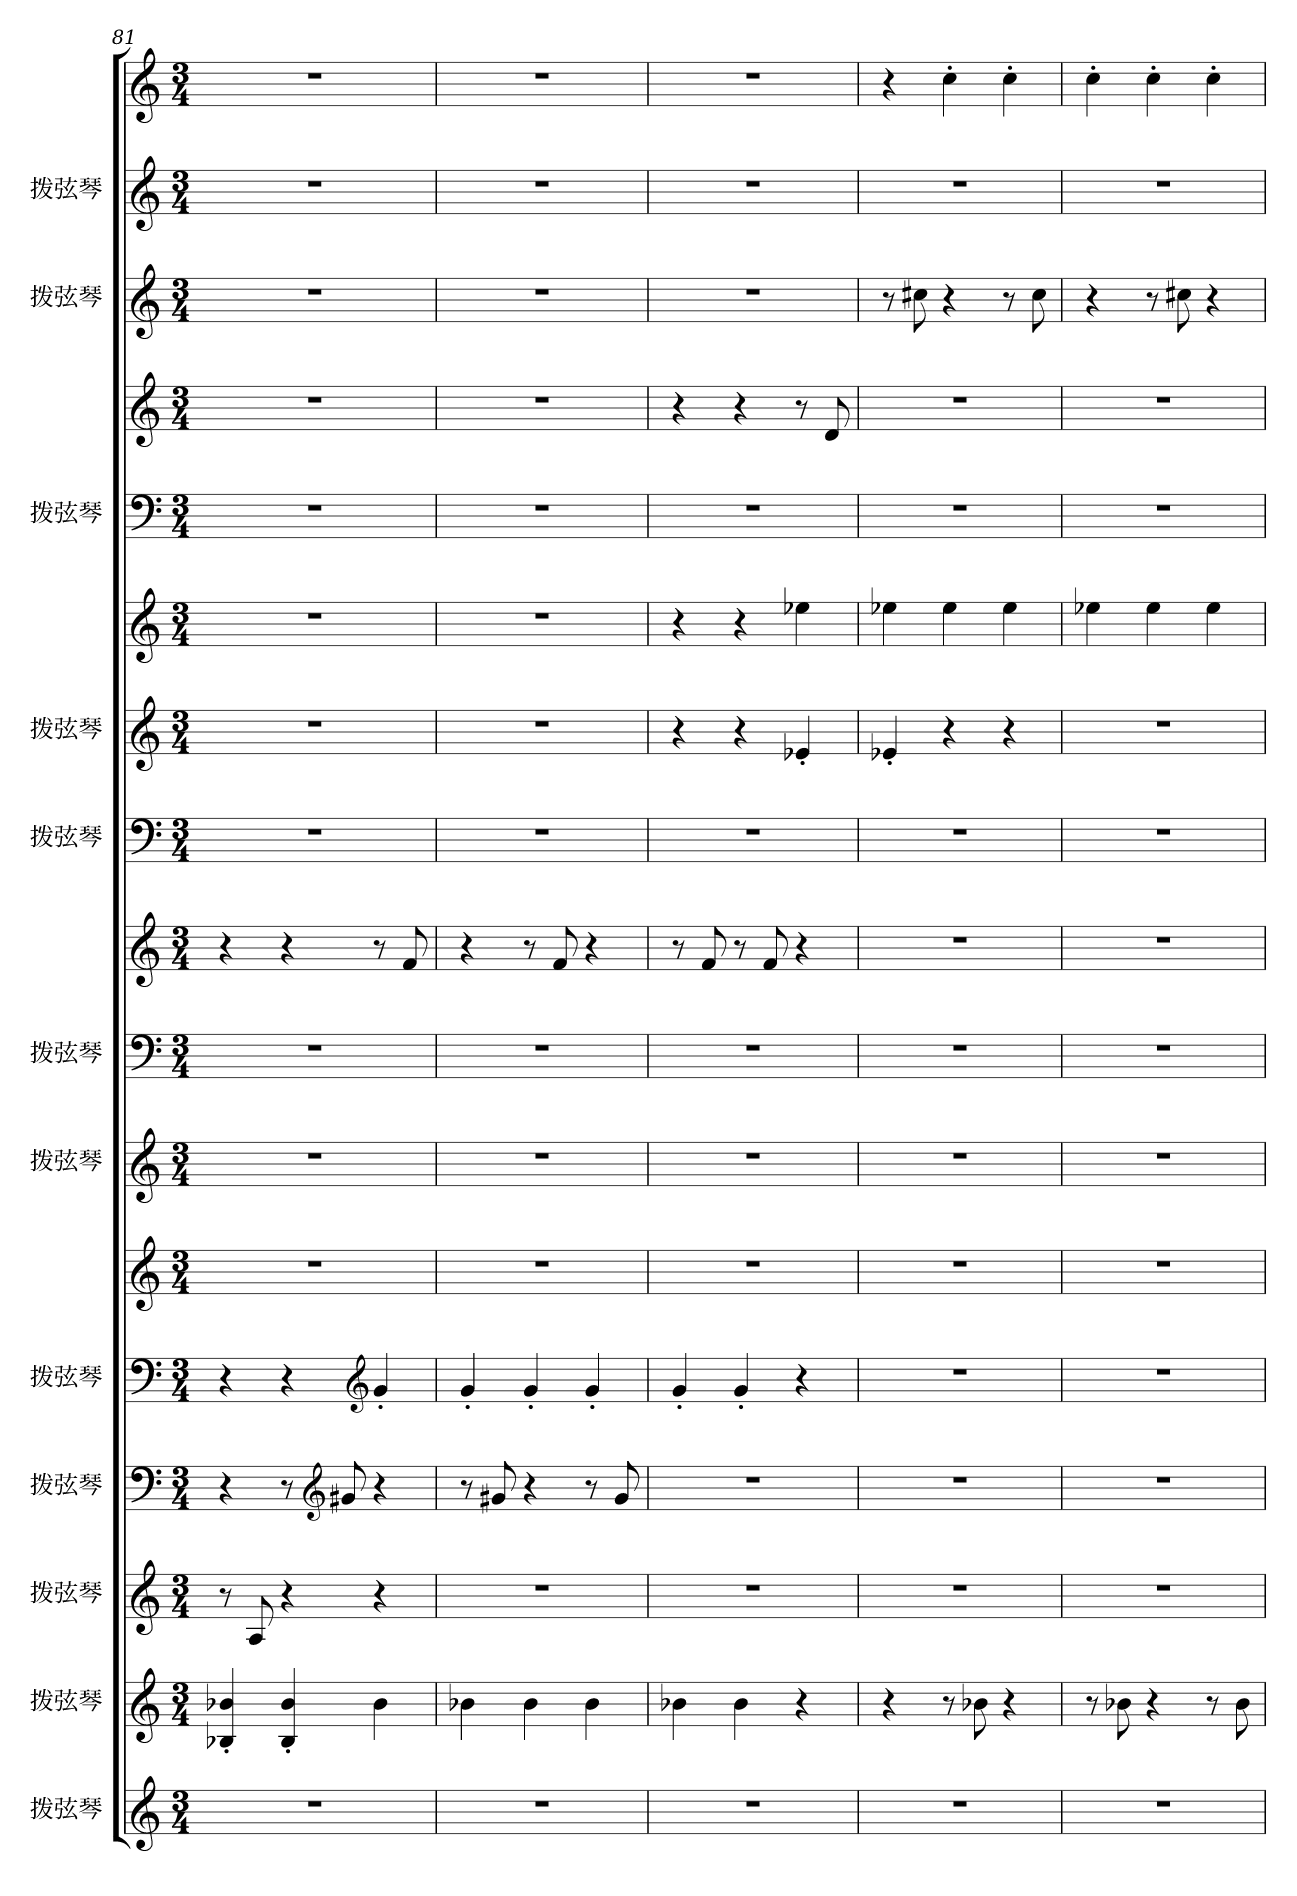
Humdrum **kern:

**kern	**kern	**kern	**kern	**kern	**kern	**kern	**kern	**kern	**kern	**kern	**kern	**kern	**kern	**kern	**kern	**kern
*part12	*part11	*part10	*part9	*part8	*part8	*part7	*part6	*part6	*part5	*part4	*part4	*part3	*part3	*part2	*part1	*part1
*staff17	*staff16	*staff15	*staff14	*staff13	*staff12	*staff11	*staff10	*staff9	*staff8	*staff7	*staff6	*staff5	*staff4	*staff3	*staff2	*staff1
*I"拨弦琴	*I"拨弦琴	*I"拨弦琴	*I"拨弦琴	*I"拨弦琴	*	*I"拨弦琴	*I"拨弦琴	*	*I"拨弦琴	*I"拨弦琴	*	*I"拨弦琴	*	*I"拨弦琴	*I"拨弦琴	*
*clefG2	*clefG2	*clefG2	*clefF4	*clefF4	*clefG2	*clefG2	*clefF4	*clefG2	*clefF4	*clefG2	*clefG2	*clefF4	*clefG2	*clefG2	*clefG2	*clefG2
*k[]	*k[]	*k[]	*k[]	*k[]	*k[]	*k[]	*k[]	*k[]	*k[]	*k[]	*k[]	*k[]	*k[]	*k[]	*k[]	*k[]
*M3/4	*M3/4	*M3/4	*M3/4	*M3/4	*M3/4	*M3/4	*M3/4	*M3/4	*M3/4	*M3/4	*M3/4	*M3/4	*M3/4	*M3/4	*M3/4	*M3/4
=81	=81	=81	=81	=81	=81	=81	=81	=81	=81	=81	=81	=81	=81	=81	=81	=81
2.r	4B-X/' 4b-X/'	8r	4r	4r	2.r	2.r	2.r	4r	2.r	2.r	2.r	2.r	2.r	2.r	2.r	2.r
.	.	8A/	.	.	.	.	.	.	.	.	.	.	.	.	.	.
.	4B-/' 4b-/'	4r	8r	4r	.	.	.	4r	.	.	.	.	.	.	.	.
*	*	*	*clefG2	*	*	*	*	*	*	*	*	*	*	*	*	*
.	.	.	8g#X/	.	.	.	.	.	.	.	.	.	.	.	.	.
*	*	*	*	*clefG2	*	*	*	*	*	*	*	*	*	*	*	*
.	4b-\	4r	4r	4g'/	.	.	.	8r	.	.	.	.	.	.	.	.
.	.	.	.	.	.	.	.	8f/	.	.	.	.	.	.	.	.
=82	=82	=82	=82	=82	=82	=82	=82	=82	=82	=82	=82	=82	=82	=82	=82	=82
2.r	4b-X\	2.r	8r	4g'/	2.r	2.r	2.r	4r	2.r	2.r	2.r	2.r	2.r	2.r	2.r	2.r
.	.	.	8g#X/	.	.	.	.	.	.	.	.	.	.	.	.	.
.	4b-\	.	4r	4g'/	.	.	.	8r	.	.	.	.	.	.	.	.
.	.	.	.	.	.	.	.	8f/	.	.	.	.	.	.	.	.
.	4b-\	.	8r	4g'/	.	.	.	4r	.	.	.	.	.	.	.	.
.	.	.	8g#/	.	.	.	.	.	.	.	.	.	.	.	.	.
!!LO:PB:g=z
=83	=83	=83	=83	=83	=83	=83	=83	=83	=83	=83	=83	=83	=83	=83	=83	=83
2.r	4b-X\	2.r	2.r	4g'/	2.r	2.r	2.r	8r	2.r	4r	4r	2.r	4r	2.r	2.r	2.r
.	.	.	.	.	.	.	.	8f/	.	.	.	.	.	.	.	.
.	4b-\	.	.	4g'/	.	.	.	8r	.	4r	4r	.	4r	.	.	.
.	.	.	.	.	.	.	.	8f/	.	.	.	.	.	.	.	.
.	4r	.	.	4r	.	.	.	4r	.	4e-X'/	4ee-X\	.	8r	.	.	.
.	.	.	.	.	.	.	.	.	.	.	.	.	8d/	.	.	.
=84	=84	=84	=84	=84	=84	=84	=84	=84	=84	=84	=84	=84	=84	=84	=84	=84
2.r	4r	2.r	2.r	2.r	2.r	2.r	2.r	2.r	2.r	4e-X'/	4ee-X\	2.r	2.r	8r	2.r	4r
.	.	.	.	.	.	.	.	.	.	.	.	.	.	8cc#X\	.	.
.	8r	.	.	.	.	.	.	.	.	4r	4ee-\	.	.	4r	.	4cc'\
.	8b-X\	.	.	.	.	.	.	.	.	.	.	.	.	.	.	.
.	4r	.	.	.	.	.	.	.	.	4r	4ee-\	.	.	8r	.	4cc'\
.	.	.	.	.	.	.	.	.	.	.	.	.	.	8cc#\	.	.
=85	=85	=85	=85	=85	=85	=85	=85	=85	=85	=85	=85	=85	=85	=85	=85	=85
2.r	8r	2.r	2.r	2.r	2.r	2.r	2.r	2.r	2.r	2.r	4ee-X\	2.r	2.r	4r	2.r	4cc'\
.	8b-X\	.	.	.	.	.	.	.	.	.	.	.	.	.	.	.
.	4r	.	.	.	.	.	.	.	.	.	4ee-\	.	.	8r	.	4cc'\
.	.	.	.	.	.	.	.	.	.	.	.	.	.	8cc#X\	.	.
.	8r	.	.	.	.	.	.	.	.	.	4ee-\	.	.	4r	.	4cc'\
.	8b-\	.	.	.	.	.	.	.	.	.	.	.	.	.	.	.
=	=	=	=	=	=	=	=	=	=	=	=	=	=	=	=	=
*-	*-	*-	*-	*-	*-	*-	*-	*-	*-	*-	*-	*-	*-	*-	*-	*-
